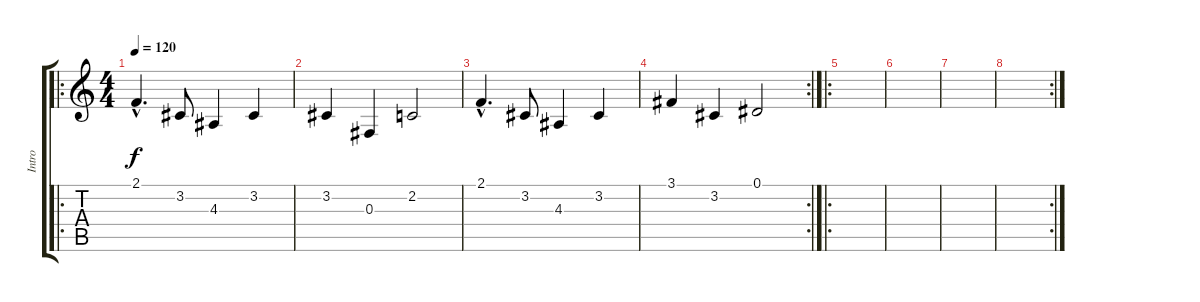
\track ("Intro" "Intro") {instrument tinklebell}
\staff {score tabs}
\tuning (Eb4 Bb3 Gb3 Db3 Ab2 Eb2) {hide}
\ro
\ts (4 4)
\tempo 120
\clef g2
\ks c
2.1{hac}.4{d dy f instrument tinklebell} 3.2.8 4.3.4 3.2.4 |
3.2.4 0.3.4 2.2.2 |
2.1{hac}.4{d} 3.2.8 4.3.4 3.2.4 |
\rc 2
3.1.4 3.2.4 0.1.2 |
\ro
|
|
|
\rc 2
